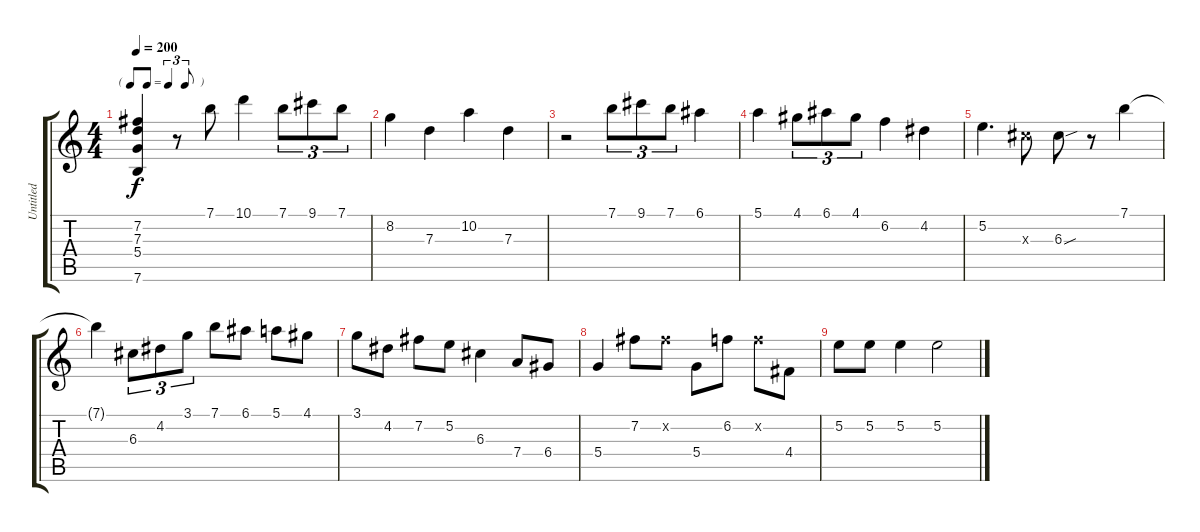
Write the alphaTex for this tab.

\track ("Untitled" "Untitled") {instrument acousticguitarsteel}
\staff {score tabs}
\tuning (E4 B3 G3 D3 A2 E2) {hide}
\ts (4 4)
\tf triplet8th
\tempo 200
\clef g2
\ks c
(7.2 7.3 5.4 7.6).4{dy f} r.8 7.1.8 10.1.4 7.1.8{tu (3 2)} 9.1.8{tu (3 2)} 7.1.8{tu (3 2)} |
8.2.4 7.3.4 10.2.4 7.3.4 |
r.2 7.1.8{tu (3 2)} 9.1.8{tu (3 2)} 7.1.8{tu (3 2)} 6.1.4 |
5.1.4 4.1.8{tu (3 2)} 6.1.8{tu (3 2)} 4.1.8{tu (3 2)} 6.2.4 4.2.4 |
5.2.4{d} 6.3{x}.8 6.3{sou}.8 r.8 7.1.4 |
7.1{t}.4 6.3.8{tu (3 2)} 4.2.8{tu (3 2)} 3.1.8{tu (3 2)} 7.1.8 6.1.8 5.1.8 4.1.8 |
3.1.8 4.2.8 7.2.8 5.2.8 6.3.4 7.4.8 6.4.8 |
5.4.4 7.2.8 7.2{x}.8 5.4.8 6.2.8 6.2{x}.8 4.4.8 |
5.2.8 5.2.8 5.2.4 5.2.2
